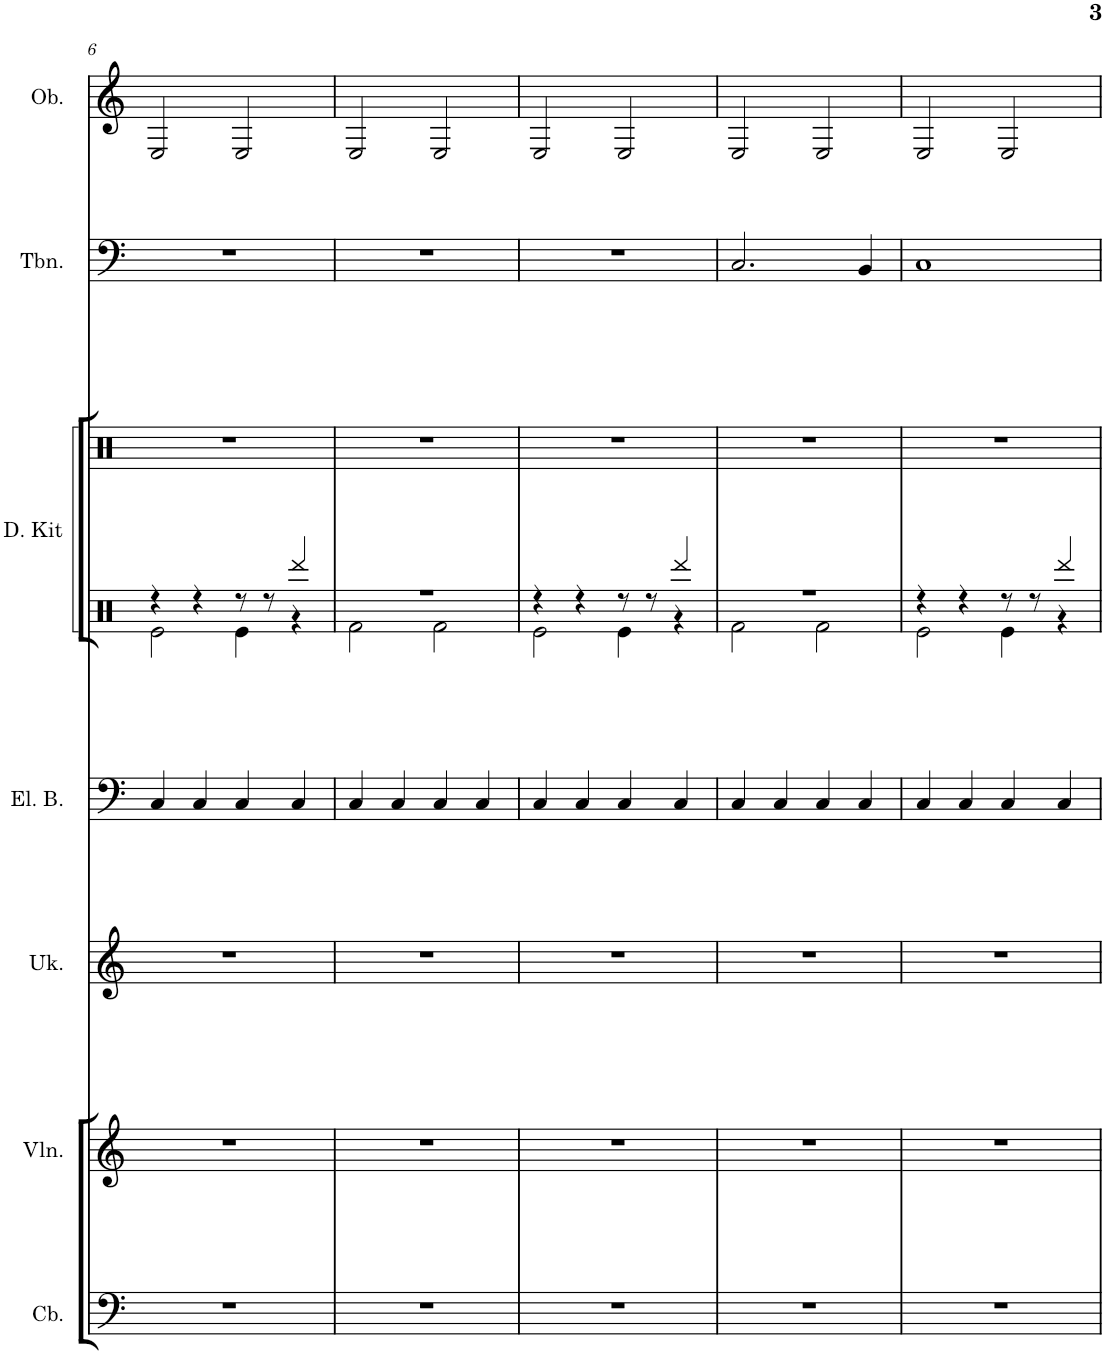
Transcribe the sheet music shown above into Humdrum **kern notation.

**kern	**kern	**kern	**kern	**kern	**kern	**kern	**kern
*part7	*part6	*part5	*part4	*part3	*part3	*part2	*part1
*staff8	*staff7	*staff6	*staff5	*staff4	*staff3	*staff2	*staff1
*I"Contrabass	*I"Violin	*I"Ukulele	*I"Electric Bass	*I"Drum Kit	*	*I"Trombone	*I"Oboe
*I'Cb.	*I'Vln.	*I'Uk.	*I'El. B.	*I'D. Kit	*	*I'Tbn.	*I'Ob.
!!LO:PB:g=z
*clefF4	*clefG2	*clefG2	*clefF4	*clefX	*clefX	*clefF4	*clefG2
*Trd7c12	*	*	*Trd7c12	*	*	*	*
*k[]	*k[]	*k[]	*k[]	*	*k[]	*k[]	*k[]
*M4/4	*M4/4	*M4/4	*M4/4	*M4/4	*M4/4	*M4/4	*M4/4
=6	=6	=6	=6	=6	=6	=6	=6
*	*	*	*	*^	*	*	*
1r	1r	1r	4C/	4r	2Re\	1r	1r	2E/
.	.	.	4C/	4r	.	.	.	.
.	.	.	4C/	8r	4Re\	.	.	2E/
.	.	.	.	8r	.	.	.	.
.	.	.	4C/	4Rddd/	4r	.	.	.
=7	=7	=7	=7	=7	=7	=7	=7	=7
1r	1r	1r	4C/	1r	2Rf\	1r	1r	2E/
.	.	.	4C/	.	.	.	.	.
.	.	.	4C/	.	2Rf\	.	.	2E/
.	.	.	4C/	.	.	.	.	.
=8	=8	=8	=8	=8	=8	=8	=8	=8
1r	1r	1r	4C/	4r	2Re\	1r	1r	2E/
.	.	.	4C/	4r	.	.	.	.
.	.	.	4C/	8r	4Re\	.	.	2E/
.	.	.	.	8r	.	.	.	.
.	.	.	4C/	4Rddd/	4r	.	.	.
=9	=9	=9	=9	=9	=9	=9	=9	=9
1r	1r	1r	4C/	1r	2Rf\	1r	2.C/	2E/
.	.	.	4C/	.	.	.	.	.
.	.	.	4C/	.	2Rf\	.	.	2E/
.	.	.	4C/	.	.	.	4BB/	.
=10	=10	=10	=10	=10	=10	=10	=10	=10
1r	1r	1r	4C/	4r	2Re\	1r	1C	2E/
.	.	.	4C/	4r	.	.	.	.
.	.	.	4C/	8r	4Re\	.	.	2E/
.	.	.	.	8r	.	.	.	.
.	.	.	4C/	4Rddd/	4r	.	.	.
*	*	*	*	*v	*v	*	*	*
=	=	=	=	=	=	=	=
*-	*-	*-	*-	*-	*-	*-	*-
